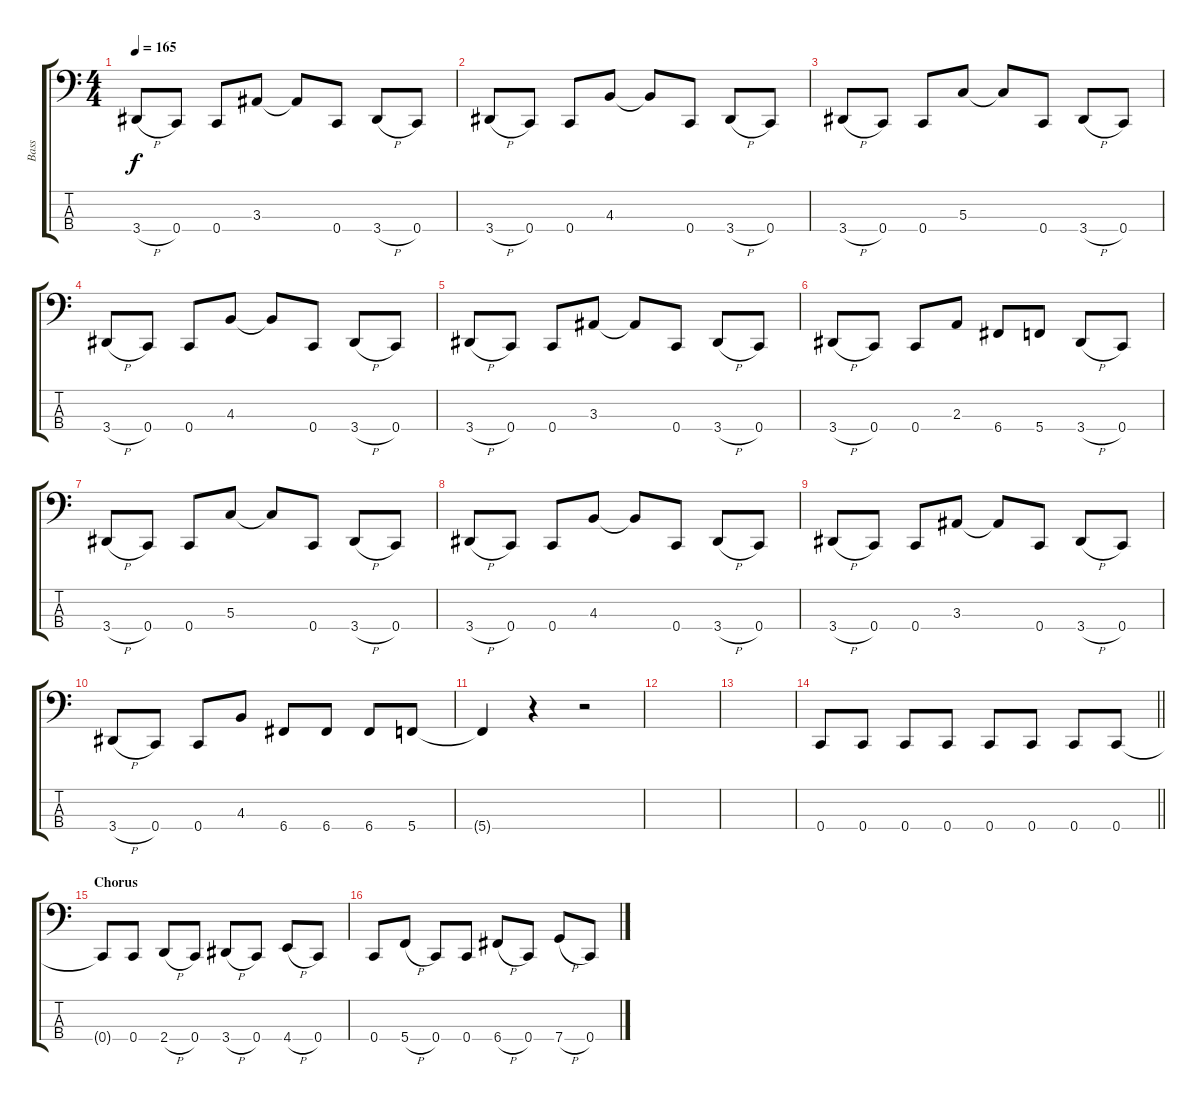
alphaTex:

\track ("Bass" "Bass") {instrument electricbasspick}
\staff {score tabs}
\tuning (F2 C2 G1 C1) {hide}
\ts (4 4)
\tempo 165
\clef f4
\ks c
3.4{h}.8{dy f} 0.4.8 0.4.8 3.3.8 3.3{t}.8 0.4.8 3.4{h}.8 0.4.8 |
3.4{h}.8 0.4.8 0.4.8 4.3.8 4.3{t}.8 0.4.8 3.4{h}.8 0.4.8 |
3.4{h}.8 0.4.8 0.4.8 5.3.8 5.3{t}.8 0.4.8 3.4{h}.8 0.4.8 |
3.4{h}.8 0.4.8 0.4.8 4.3.8 4.3{t}.8 0.4.8 3.4{h}.8 0.4.8 |
3.4{h}.8 0.4.8 0.4.8 3.3.8 3.3{t}.8 0.4.8 3.4{h}.8 0.4.8 |
3.4{h}.8 0.4.8 0.4.8 2.3.8 6.4.8 5.4.8 3.4{h}.8 0.4.8 |
3.4{h}.8 0.4.8 0.4.8 5.3.8 5.3{t}.8 0.4.8 3.4{h}.8 0.4.8 |
3.4{h}.8 0.4.8 0.4.8 4.3.8 4.3{t}.8 0.4.8 3.4{h}.8 0.4.8 |
3.4{h}.8 0.4.8 0.4.8 3.3.8 3.3{t}.8 0.4.8 3.4{h}.8 0.4.8 |
3.4{h}.8 0.4.8 0.4.8 4.3.8 6.4.8 6.4.8 6.4.8 5.4.8 |
5.4{t}.4 r.4 r.2 |
|
|
\barLineRight lightlight
0.4.8 0.4.8 0.4.8 0.4.8 0.4.8 0.4.8 0.4.8 0.4.8 |
\section ("" "Chorus")
0.4{t}.8 0.4.8 2.4{h}.8 0.4.8 3.4{h}.8 0.4.8 4.4{h}.8 0.4.8 |
0.4.8 5.4{h}.8 0.4.8 0.4.8 6.4{h}.8 0.4.8 7.4{h}.8 0.4.8
